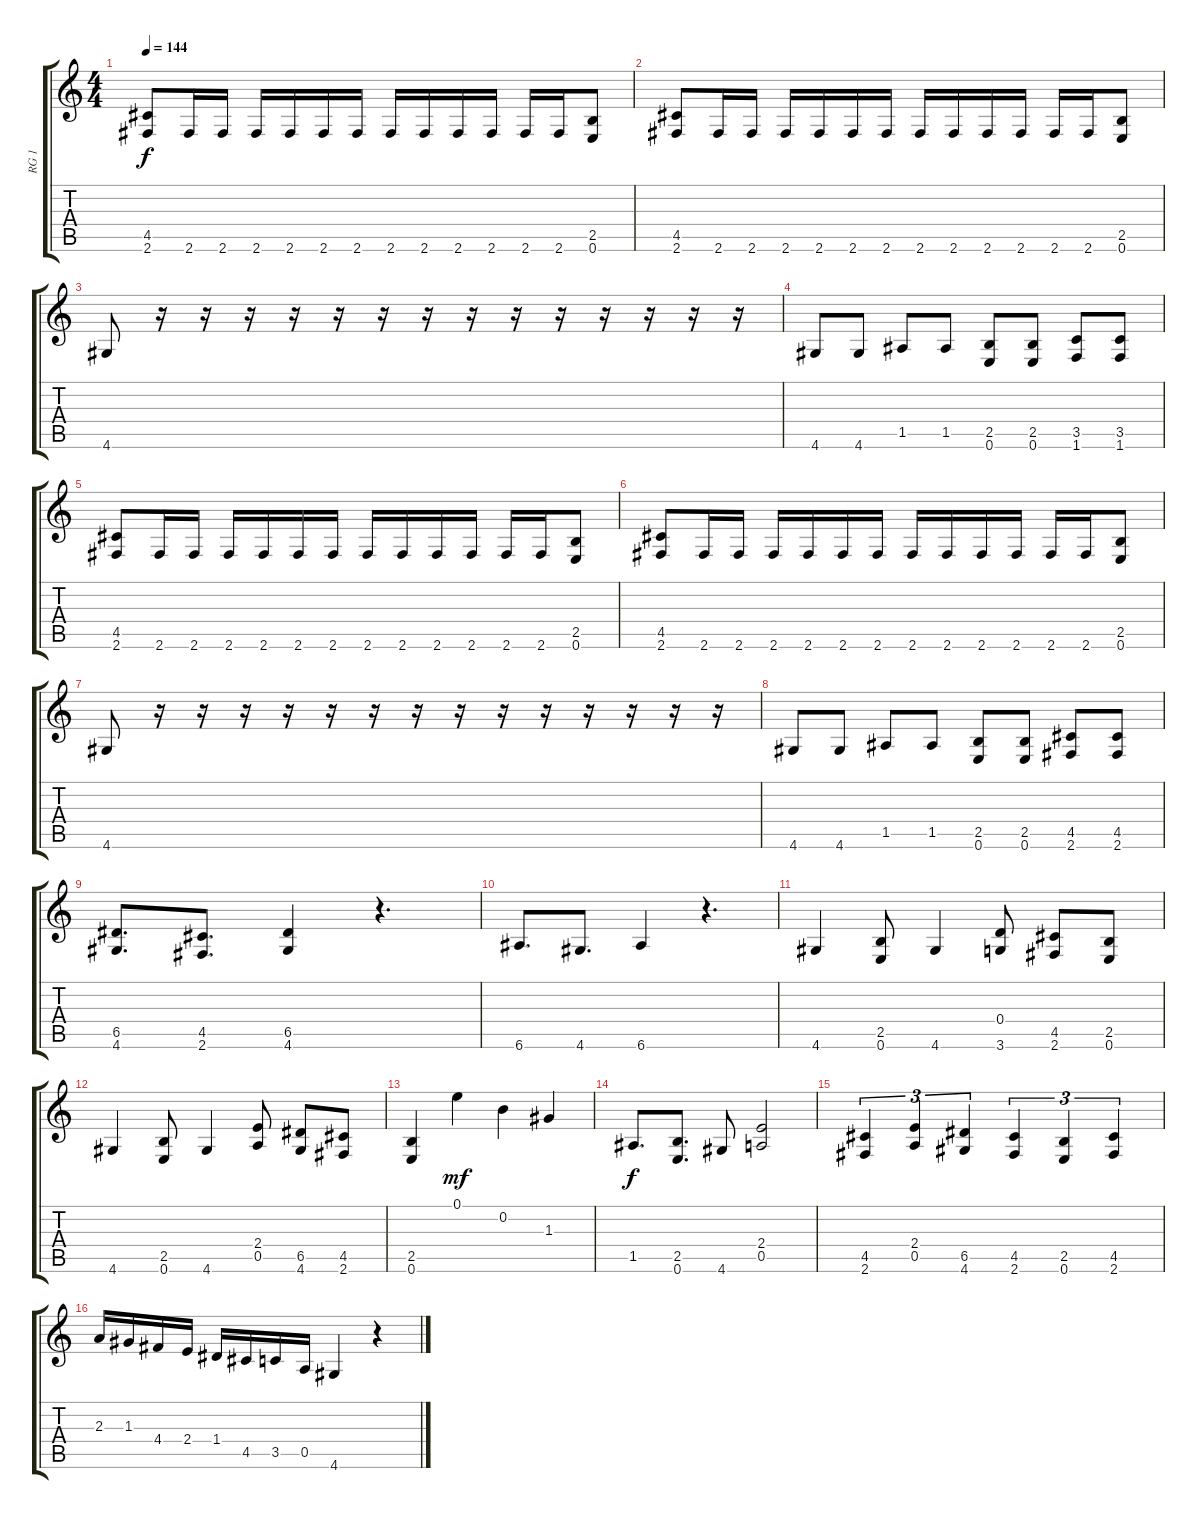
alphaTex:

\track ("RG 1" "RG 1") {instrument distortionguitar}
\staff {score tabs}
\tuning (E4 B3 G3 D3 A2 E2) {hide}
\ts (4 4)
\tempo 144
\clef g2
\ks c
(4.5 2.6).8{dy f} 2.6.16 2.6.16 2.6.16 2.6.16 2.6.16 2.6.16 2.6.16 2.6.16 2.6.16 2.6.16 2.6.16 2.6.16 (2.5 0.6).8 |
(4.5 2.6).8 2.6.16 2.6.16 2.6.16 2.6.16 2.6.16 2.6.16 2.6.16 2.6.16 2.6.16 2.6.16 2.6.16 2.6.16 (2.5 0.6).8 |
4.6.8 r.16 r.16 r.16 r.16 r.16 r.16 r.16 r.16 r.16 r.16 r.16 r.16 r.16 r.16 |
4.6.8 4.6.8 1.5.8 1.5.8 (2.5 0.6).8 (2.5 0.6).8 (3.5 1.6).8 (3.5 1.6).8 |
(4.5 2.6).8 2.6.16 2.6.16 2.6.16 2.6.16 2.6.16 2.6.16 2.6.16 2.6.16 2.6.16 2.6.16 2.6.16 2.6.16 (2.5 0.6).8 |
(4.5 2.6).8 2.6.16 2.6.16 2.6.16 2.6.16 2.6.16 2.6.16 2.6.16 2.6.16 2.6.16 2.6.16 2.6.16 2.6.16 (2.5 0.6).8 |
4.6.8 r.16 r.16 r.16 r.16 r.16 r.16 r.16 r.16 r.16 r.16 r.16 r.16 r.16 r.16 |
4.6.8 4.6.8 1.5.8 1.5.8 (2.5 0.6).8 (2.5 0.6).8 (4.5 2.6).8 (4.5 2.6).8 |
(6.5 4.6).8{d} (4.5 2.6).8{d} (6.5 4.6).4 r.4{d} |
6.6.8{d} 4.6.8{d} 6.6.4 r.4{d} |
4.6.4 (2.5 0.6).8 4.6.4 (0.4 3.6).8 (4.5 2.6).8 (2.5 0.6).8 |
4.6.4 (2.5 0.6).8 4.6.4 (2.4 0.5).8 (6.5 4.6).8 (4.5 2.6).8 |
(2.5 0.6).4 0.1.4{dy mf} 0.2.4 1.3.4 |
1.5.8{d dy f} (2.5 0.6).8{d} 4.6.8 (2.4 0.5).2 |
(4.5 2.6).4{tu (3 2)} (2.4 0.5).4{tu (3 2)} (6.5 4.6).4{tu (3 2)} (4.5 2.6).4{tu (3 2)} (2.5 0.6).4{tu (3 2)} (4.5 2.6).4{tu (3 2)} |
2.3.16 1.3.16 4.4.16 2.4.16 1.4.16 4.5.16 3.5.16 0.5.16 4.6.4 r.4
